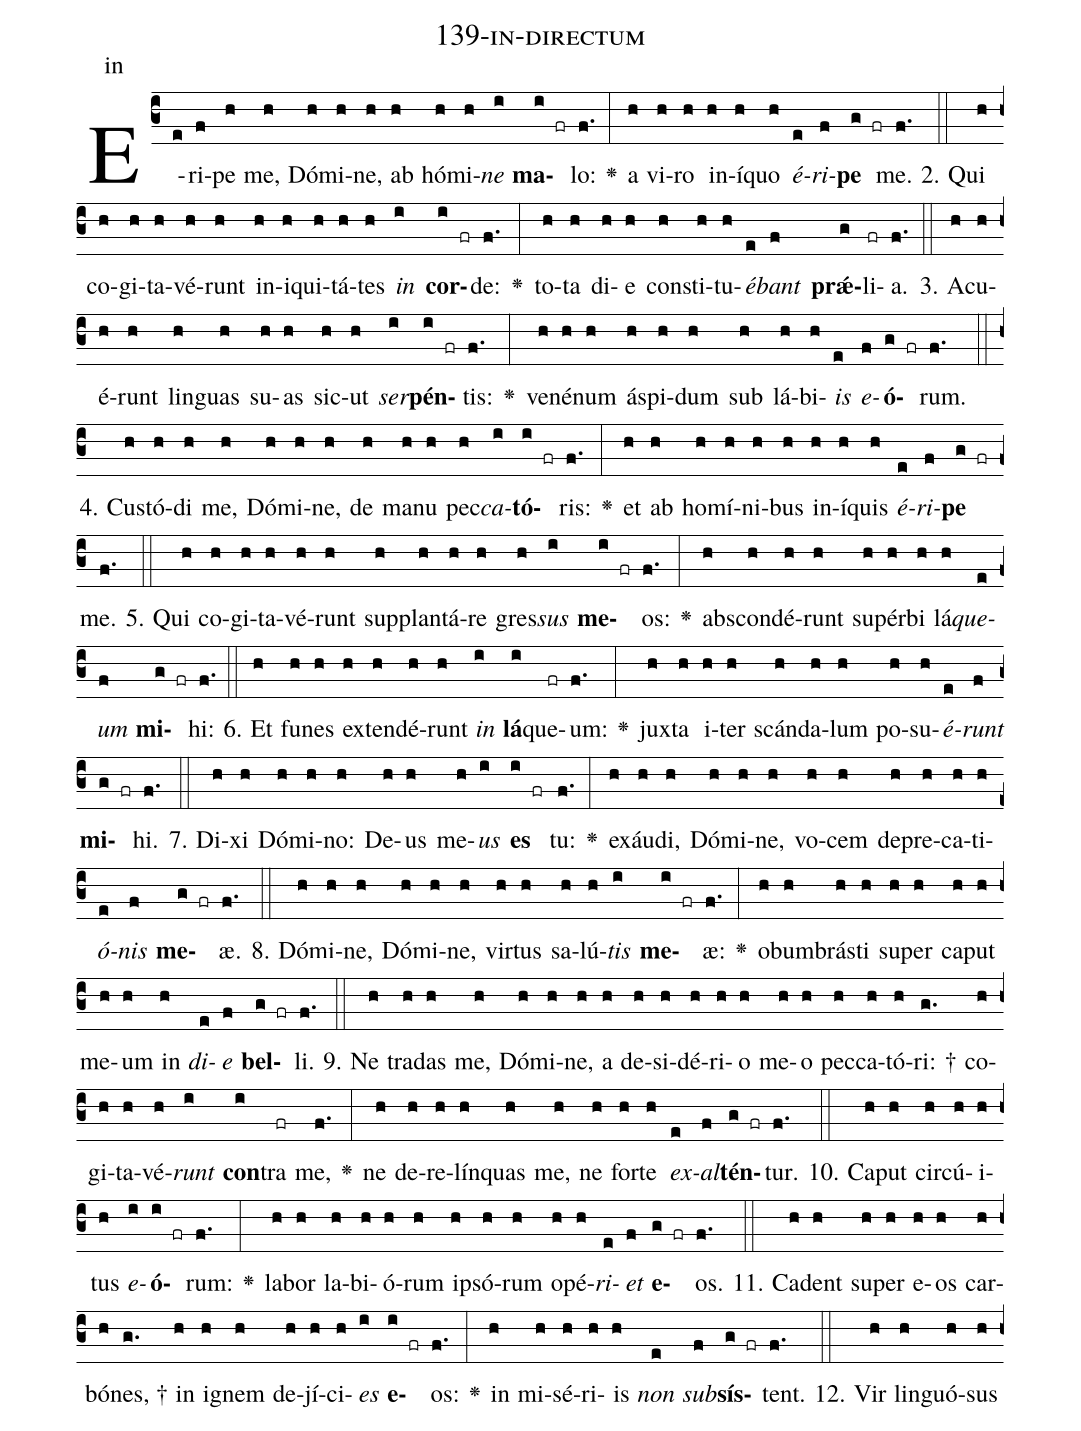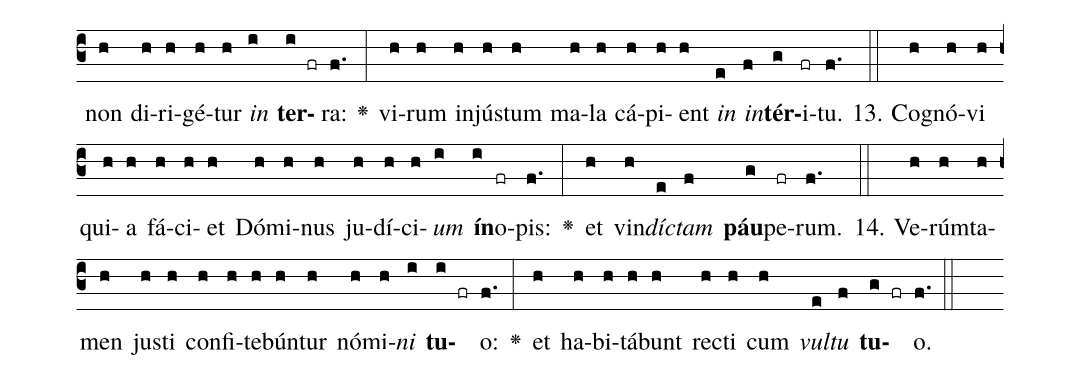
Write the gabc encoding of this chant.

name: 139-in-directum;
annotation: in;
%%
(c3)E(e)ri(f)pe(h) me,(h) Dó(h)mi(h)ne,(h) ab(h) hó(h)mi(h)<i>ne</i>(i) <b>ma</b>(i fr)lo:(f.) <v>\greheightstar</v>(:) a(h) vi(h)ro(h) in(h)í(h)quo(h) <i>é</i>(e)<i>ri</i>(f)<b>pe</b>(g fr) me.(f.) (::)
2. Qui(h) co(h)gi(h)ta(h)vé(h)runt(h) in(h)i(h)qui(h)tá(h)tes(h) <i>in</i>(i) <b>cor</b>(i fr)de:(f.) <v>\greheightstar</v>(:) to(h)ta(h) di(h)e(h) con(h)sti(h)tu(h)<i>é</i>(e)<i>bant</i>(f) <b>prǽ</b>(g)li(fr)a.(f.) (::)
3. A(h)cu(h)é(h)runt(h) lin(h)guas(h) su(h)as(h) sic(h)ut(h) <i>ser</i>(i)<b>pén</b>(i fr)tis:(f.) <v>\greheightstar</v>(:) ve(h)né(h)num(h) ás(h)pi(h)dum(h) sub(h) lá(h)bi(h)<i>is</i>(e) <i>e</i>(f)<b>ó</b>(g fr)rum.(f.) (::)
4. Cus(h)tó(h)di(h) me,(h) Dó(h)mi(h)ne,(h) de(h) ma(h)nu(h) pec(h)<i>ca</i>(i)<b>tó</b>(i fr)ris:(f.) <v>\greheightstar</v>(:) et(h) ab(h) ho(h)mí(h)ni(h)bus(h) in(h)í(h)quis(h) <i>é</i>(e)<i>ri</i>(f)<b>pe</b>(g fr) me.(f.) (::)
5. Qui(h) co(h)gi(h)ta(h)vé(h)runt(h) sup(h)plan(h)tá(h)re(h) gres(h)<i>sus</i>(i) <b>me</b>(i fr)os:(f.) <v>\greheightstar</v>(:) abs(h)con(h)dé(h)runt(h) su(h)pér(h)bi(h) lá(h)<i>que</i>(e)<i>um</i>(f) <b>mi</b>(g fr)hi:(f.) (::)
6. Et(h) fu(h)nes(h) ex(h)ten(h)dé(h)runt(h) <i>in</i>(i) <b>lá</b>(i)que(fr)um:(f.) <v>\greheightstar</v>(:) jux(h)ta(h) i(h)ter(h) scán(h)da(h)lum(h) po(h)su(h)<i>é</i>(e)<i>runt</i>(f) <b>mi</b>(g fr)hi.(f.) (::)
7. Di(h)xi(h) Dó(h)mi(h)no:(h) De(h)us(h) me(h)<i>us</i>(i) <b>es</b>(i fr) tu:(f.) <v>\greheightstar</v>(:) ex(h)áu(h)di,(h) Dó(h)mi(h)ne,(h) vo(h)cem(h) de(h)pre(h)ca(h)ti(h)<i>ó</i>(e)<i>nis</i>(f) <b>me</b>(g fr)æ.(f.) (::)
8. Dó(h)mi(h)ne,(h) Dó(h)mi(h)ne,(h) vir(h)tus(h) sa(h)lú(h)<i>tis</i>(i) <b>me</b>(i fr)æ:(f.) <v>\greheightstar</v>(:) ob(h)um(h)brás(h)ti(h) su(h)per(h) ca(h)put(h) me(h)um(h) in(h) <i>di</i>(e)<i>e</i>(f) <b>bel</b>(g fr)li.(f.) (::)
9. Ne(h) tra(h)das(h) me,(h) Dó(h)mi(h)ne,(h) a(h) de(h)si(h)dé(h)ri(h)o(h) me(h)o(h) pec(h)ca(h)tó(h)ri: †(g.) co(h)gi(h)ta(h)vé(h)<i>runt</i>(i) <b>con</b>(i)tra(fr) me,(f.) <v>\greheightstar</v>(:) ne(h) de(h)re(h)lín(h)quas(h) me,(h) ne(h) for(h)te(h) <i>ex</i>(e)<i>al</i>(f)<b>tén</b>(g fr)tur.(f.) (::)
10. Ca(h)put(h) cir(h)cú(h)i(h)tus(h) <i>e</i>(i)<b>ó</b>(i fr)rum:(f.) <v>\greheightstar</v>(:) la(h)bor(h) la(h)bi(h)ó(h)rum(h) ip(h)só(h)rum(h) o(h)pé(h)<i>ri</i>(e)<i>et</i>(f) <b>e</b>(g fr)os.(f.) (::)
11. Ca(h)dent(h) su(h)per(h) e(h)os(h) car(h)bó(h)nes, †(g.) in(h) i(h)gnem(h) de(h)jí(h)ci(h)<i>es</i>(i) <b>e</b>(i fr)os:(f.) <v>\greheightstar</v>(:) in(h) mi(h)sé(h)ri(h)is(h) <i>non</i>(e) <i>sub</i>(f)<b>sís</b>(g fr)tent.(f.) (::)
12. Vir(h) lin(h)guó(h)sus(h) non(h) di(h)ri(h)gé(h)tur(h) <i>in</i>(i) <b>ter</b>(i fr)ra:(f.) <v>\greheightstar</v>(:) vi(h)rum(h) in(h)jús(h)tum(h) ma(h)la(h) cá(h)pi(h)ent(h) <i>in</i>(e) <i>in</i>(f)<b>tér</b>(g)i(fr)tu.(f.) (::)
13. Co(h)gnó(h)vi(h) qui(h)a(h) fá(h)ci(h)et(h) Dó(h)mi(h)nus(h) ju(h)dí(h)ci(h)<i>um</i>(i) <b>ín</b>(i)o(fr)pis:(f.) <v>\greheightstar</v>(:) et(h) vin(h)<i>díc</i>(e)<i>tam</i>(f) <b>páu</b>(g)pe(fr)rum.(f.) (::)
14. Ve(h)rúm(h)ta(h)men(h) jus(h)ti(h) con(h)fi(h)te(h)bún(h)tur(h) nó(h)mi(h)<i>ni</i>(i) <b>tu</b>(i fr)o:(f.) <v>\greheightstar</v>(:) et(h) ha(h)bi(h)tá(h)bunt(h) rec(h)ti(h) cum(h) <i>vul</i>(e)<i>tu</i>(f) <b>tu</b>(g fr)o.(f.) (::)
